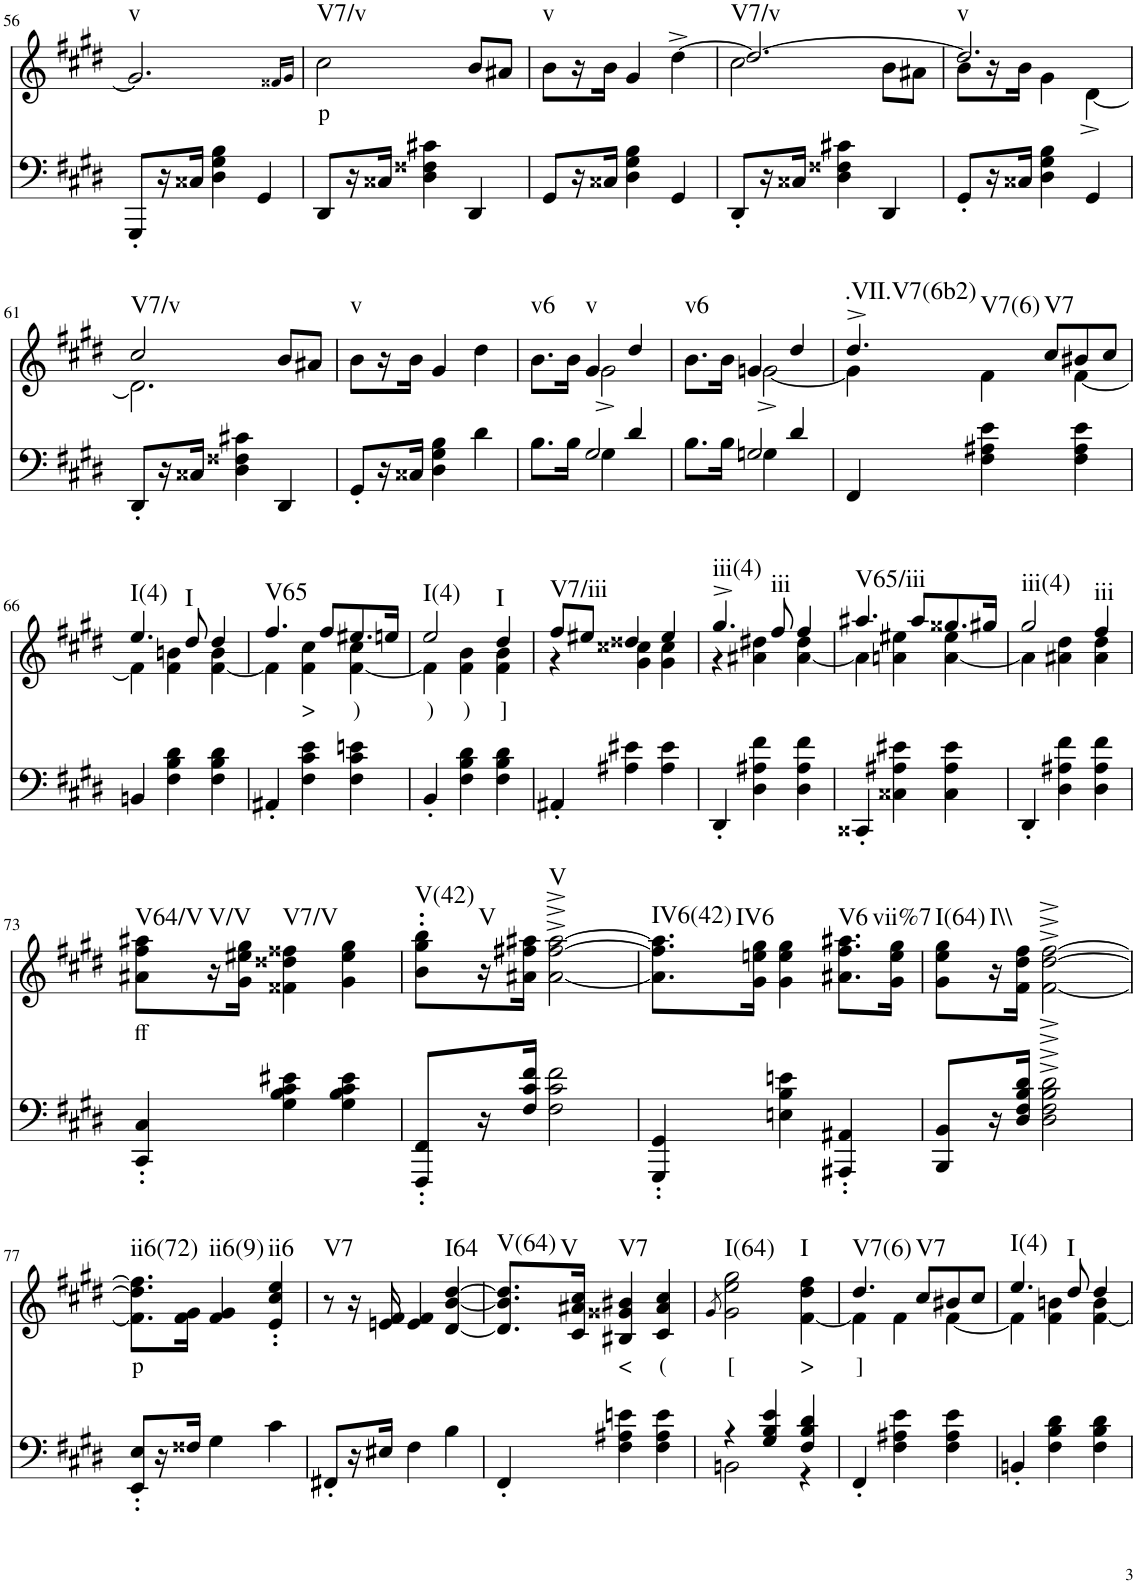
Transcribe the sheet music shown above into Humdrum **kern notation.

**kern	**kern	**text	**harte
*part2	*part1	*part1	*part1
*staff2	*staff1	*staff1	*
*I"piano	*I"piano	*	*
*I'Pno	*I'Pno	*	*
!!LO:PB:g=z
*clefF4	*clefG2	*	*
*k[f#c#g#d#]	*k[f#c#g#d#]	*	*
*c#:	*c#:	*	*
*M3/4	*M3/4	*	*
=56	=56	=56	=56
!	!	!	!LO:H:kt=v
8GGG#'/L	2.g#/]	.	N
16r	.	.	.
16C##X/JJ	.	.	.
4D#\ 4G#\ 4B\	.	.	.
4GG#/	.	.	.
.	16qf##X/LL	.	.
.	16qg#/JJ	.	.
=57	=57	=57	=57
!	!	!LO:LY:b	!LO:H:kt=V7/v
8DD#/L	2cc#\	p	N
16r	.	.	.
16C##X/JJ	.	.	.
4D#\ 4F##X\ 4c#X\	.	.	.
4DD#/	8b/L	.	.
.	8a#X/J	.	.
=58	=58	=58	=58
!	!	!	!LO:H:kt=v
8GG#/L	8b\L	.	N
16r	16r	.	.
16C##X/JJ	16b\JJ	.	.
4D#\ 4G#\ 4B\	4g#/	.	.
4GG#/	[4dd#^\	.	.
=59	=59	=59	=59
*	*^	*	*
!	!	!	!	!LO:H:kt=V7/v
8DD#'/L	2.dd#/_	2cc#\	.	N
16r	.	.	.	.
16C##X/JJ	.	.	.	.
4D#\ 4F##X\ 4c#X\	.	.	.	.
4DD#/	.	8b\L	.	.
.	.	8a#X\J	.	.
=60	=60	=60	=60	=60
!	!	!	!	!LO:H:kt=v
8GG#'/L	2.dd#/]	8b\L	.	N
16r	.	16r	.	.
16C##X/JJ	.	16b\JJ	.	.
4D#\ 4G#\ 4B\	.	4g#\	.	.
4GG#/	.	[4d#^\	.	.
!!LO:LB:g=z	!!
=61	=61	=61	=61	=61
!	!	!	!	!LO:H:kt=V7/v
8DD#'/L	2cc#/	2.d#\]	.	N
16r	.	.	.	.
16C##X/JJ	.	.	.	.
4D#\ 4F##X\ 4c#X\	.	.	.	.
4DD#/	8b/L	.	.	.
.	8a#X/J	.	.	.
*	*v	*v	*	*
=62	=62	=62	=62
!	!	!	!LO:H:kt=v
8GG#'/L	8b\L	.	N
16r	16r	.	.
16C##X/JJ	16b\JJ	.	.
4D#\ 4G#\ 4B\	4g#/	.	.
4d#\	4dd#\	.	.
=63	=63	=63	=63
*^	*^	*	*
!	!	!	!	!	!LO:H:kt=v6
8.B\L	4ryy	8.b\L	4ryy	.	N
16B\Jk	.	16b\Jk	.	.	.
!	!	!	!	!	!LO:H:kt=v
2G#/	4G#\	4g#/	2g#^\	.	N
.	4d#/	4dd#/	.	.	.
=64	=64	=64	=64	=64	=64
!	!	!	!	!	!LO:H:kt=v6
8.B\L	4ryy	8.b\L	4ryy	.	N
16B\Jk	.	16b\Jk	.	.	.
2Gn/	4G\	4gn/	[2g^\	.	.
.	4d#/	4dd#/	.	.	.
=65	=65	=65	=65	=65	=65
!	!	!	!	!	!LO:H:n=1:kt=.VII.V7(6b2)
!	!	!	!	!	!LO:H:n=2:kt=V7(6)
*v	*v	*	*	*	*
4FF#/	4.dd#^/	4g\]	.	N N
4F#\ 4A#X\ 4e\	.	4f#\	.	.
!	!	!	!	!LO:H:kt=V7
.	8cc#/L	.	.	N
4F#\ 4A#\ 4e\	8b#X/	[4f#\	.	.
.	8cc#/J	.	.	.
!!LO:LB:g=z	!!
=66	=66	=66	=66	=66
!	!	!	!	!LO:H:kt=I(4)
4BBn/	4.ee/	4f#\]	.	N
4F#\ 4B\ 4d#\	.	4f#\ 4bn\	.	.
!	!	!	!	!LO:H:kt=I
.	8dd#/	.	.	N
4F#\ 4B\ 4d#\	4dd#/	[4f#\ 4b\	.	.
=67	=67	=67	=67	=67
!	!	!	!	!LO:H:kt=V65
4AA#X'/	4.ff#/	4f#\]	.	N
!	!	!	!LO:LY:b	!
4F#\ 4c#\ 4e\	.	4f#\ 4cc#\	>	.
.	8ff#/L	.	.	.
!	!	!	!LO:LY:b	!
4F#\ 4c#\ 4en\	8.ee#X/	[4f#\ 4cc#\	)	.
.	16een/Jk	.	.	.
=68	=68	=68	=68	=68
!	!	!	!LO:LY:b	!LO:H:kt=I(4)
4BB'/	2ee/	4f#\]	)	N
!	!	!	!LO:LY:b	!
4F#\ 4B\ 4d#\	.	4f#\ 4b\	)	.
!	!	!	!LO:LY:b	!LO:H:kt=I
4F#\ 4B\ 4d#\	4dd#/	4f#\ 4b\	]	N
=69	=69	=69	=69	=69
!	!	!	!	!LO:H:kt=V7/iii
4AA#X'/	8ff#/L	4r	.	N
.	8ee#X/J	.	.	.
4A#X\ 4e#X\	4dd##X/	4g#\ 4cc##X\	.	.
4A#\ 4e#\	4ee#/	4g#\ 4cc##\	.	.
=70	=70	=70	=70	=70
!	!	!	!	!LO:H:kt=iii(4)
4DD#'/	4.gg#^/	4r	.	N
4D#\ 4A#X\ 4f#\	.	4a#X\ 4dd#X\	.	.
!	!	!	!	!LO:H:kt=iii
.	8ff#/	.	.	N
4D#\ 4A#\ 4f#\	4ff#/	[4a#\ 4dd#\	.	.
=71	=71	=71	=71	=71
!	!	!	!	!LO:H:kt=V65/iii
4CC##X'/	4.aa#X/	4a#\]	.	N
4C##X\ 4A#X\ 4e#X\	.	4an\ 4ee#X\	.	.
.	8aa#/L	.	.	.
4C##\ 4A#\ 4e#\	8.gg##X/	[4a\ 4ee#\	.	.
.	16gg#X/Jk	.	.	.
=72	=72	=72	=72	=72
!	!	!	!	!LO:H:kt=iii(4)
4DD#'/	2gg#/	4a\]	.	N
4D#\ 4A#X\ 4f#\	.	4a#X\ 4dd#\	.	.
!	!	!	!	!LO:H:kt=iii
4D#\ 4A#\ 4f#\	4ff#/	4a#\ 4dd#\	.	N
!!LO:LB:g=z
=73	=73	=73	=73	=73
!	!	!	!LO:LY:b	!LO:H:kt=V64/V
*	*v	*v	*	*
4CC#/' 4C#/'	8a#X\ 8ff#\ 8aa#X\L	ff	N
!	!	!	!LO:H:kt=V/V
.	16r	.	N
.	16g#\ 16ee#X\ 16gg#\JJ	.	.
!	!	!	!LO:H:kt=V7/V
4G#\ 4B\ 4c#\ 4e#X\	4f##X\ 4dd##X\ 4ff##X\	.	N
4G#\ 4B\ 4c#\ 4e#\	4g#\ 4ee#\ 4gg#\	.	.
=74	=74	=74	=74
!	!	!	!LO:H:kt=V(42)
8FFF#/' 8FF#/'L	8b\' 8gg#\' 8bb\'L	.	N
!	!	!	!LO:H:kt=V
16r	16r	.	N
16F#/ 16c#/ 16f#/JJ	16a#X\ 16ff#X\ 16aa#X\JJ	.	.
!	!	!	!LO:H:kt=V
2F#\ 2c#\ 2f#\	[2a#\^ [2ff#\^ [2aa#\^	.	N
=75	=75	=75	=75
!	!	!	!LO:H:n=1:kt=IV6(42)
!	!	!	!LO:H:n=2:kt=IV6
4GGG#/' 4GG#/'	8.a#\] 8.ff#\] 8.aa#\]L	.	N N
.	16g#\ 16een\ 16gg#\Jk	.	.
4En\ 4B\ 4en\	4g#\ 4ee\ 4gg#\	.	.
!	!	!	!LO:H:n=1:kt=V6
!	!	!	!LO:H:n=2:kt=vii%7
4AAA#X/' 4AA#X/'	8.a#X\ 8.ff#\ 8.aa#X\L	.	N N
.	16g#\ 16ee\ 16gg#\Jk	.	.
=76	=76	=76	=76
!	!	!	!LO:H:kt=I(64)
8BBB/ 8BB/L	8g#\ 8ee\ 8gg#\L	.	N
!	!	!	!LO:H:kt=I\\
16r	16r	.	N
16D#/ 16F#/ 16B/ 16d#/JJ	16f#\ 16dd#\ 16ff#\JJ	.	.
2D#\^ 2F#\^ 2B\^ 2d#\^	[2f#\^ [2dd#\^ [2ff#\^	.	.
!!LO:LB:g=z
=77	=77	=77	=77
!	!	!LO:LY:b	!LO:H:kt=ii6(72)
8EE/' 8E/'L	8.f#\] 8.dd#\] 8.ff#\]L	p	N
16r	.	.	.
16F##X/JJ	16f#\ 16g#\Jk	.	.
!	!	!	!LO:H:kt=ii6(9)
4G#\	4f#/ 4g#/	.	N
!	!	!	!LO:H:kt=ii6
4c#\	4e/' 4cc#/' 4ee/'	.	N
=78	=78	=78	=78
!	!	!	!LO:H:kt=V7
8FF#X'/L	8r	.	N
16r	16r	.	.
16E#X/JJ	16en/ 16f#/	.	.
4F#\	4e/ 4f#/	.	.
!	!	!	!LO:H:kt=I64
4B\	[4d#/ [4b/ [4dd#/	.	N
=79	=79	=79	=79
!	!	!	!LO:H:n=1:kt=V(64)
!	!	!	!LO:H:n=2:kt=V
4FF#'/	8.d#/] 8.b/] 8.dd#/]L	.	N N
.	16c#/ 16a#X/ 16cc#/Jk	.	.
!	!	!LO:LY:b	!LO:H:kt=V7
4F#\ 4A#X\ 4en\	4B#X/ 4g##X/ 4b#X/	<	N
!	!	!LO:LY:b	!
4F#\ 4A#\ 4e\	4c#/ 4a#/ 4cc#/	(	.
=80	=80	=80	=80
.	8qg#/	.	.
*^	*	*	*
!	!	!	!LO:LY:b	!LO:H:kt=I(64)
4r	2BBn\	2g#\ 2ee\ 2gg#\	[	N
4G#/ 4B/ 4e/	.	.	.	.
!	!	!	!LO:LY:b	!LO:H:kt=I
4F#/ 4B/ 4d#/	4r	[4f#\ 4dd#\ 4ff#\	>	N
=81	=81	=81	=81	=81
*	*	*^	*	*
!	!	!	!	!LO:LY:b	!LO:H:kt=V7(6)
*v	*v	*	*	*	*
4FF#'/	4.dd#/	4f#\]	]	N
4F#\ 4A#X\ 4e\	.	4f#\	.	.
!	!	!	!	!LO:H:kt=V7
.	8cc#/L	.	.	N
4F#\ 4A#\ 4e\	8b#X/	[4f#\	.	.
.	8cc#/J	.	.	.
=82	=82	=82	=82	=82
!	!	!	!	!LO:H:kt=I(4)
4BBn'/	4.ee/	4f#\]	.	N
4F#\ 4B\ 4d#\	.	4f#\ 4bn\	.	.
!	!	!	!	!LO:H:kt=I
.	8dd#/	.	.	N
4F#\ 4B\ 4d#\	4dd#/	[4f#\ 4b\	.	.
*	*v	*v	*	*
=	=	=	=
*-	*-	*-	*-
